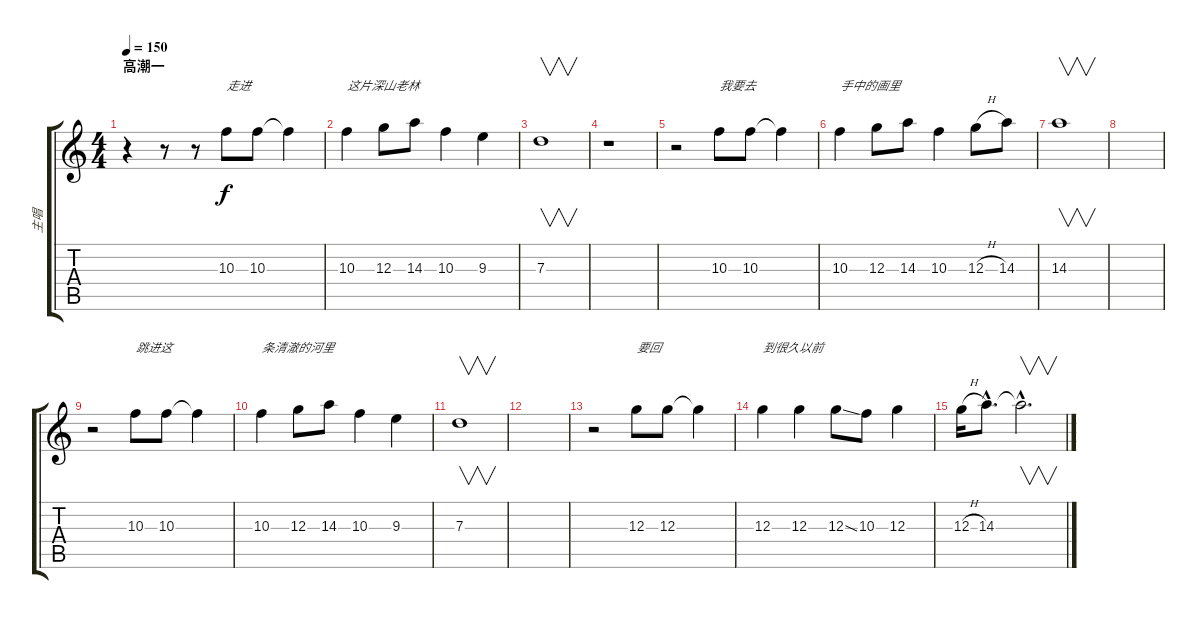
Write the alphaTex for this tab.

\track ("主唱" "主唱") {instrument distortionguitar}
\staff {score tabs}
\tuning (E4 B3 G3 D3 A2 E2) {hide}
\ts (4 4)
\section ("" "高潮一")
\tempo 150
\clef g2
\ks c
r.4{dy f} r.8 r.8 10.3.8{txt "走进"} 10.3.8 10.3{t}.4 |
10.3.4{txt "这片深山老林"} 12.3.8 14.3.8 10.3.4 9.3.4 |
7.3.1{v} |
r.1 |
r.2 10.3.8{txt "我要去"} 10.3.8 10.3{t}.4 |
10.3.4{txt "手中的画里"} 12.3.8 14.3.8 10.3.4 12.3{h}.8 14.3.8 |
14.3.1{v} |
|
r.2 10.3.8{txt "跳进这"} 10.3.8 10.3{t}.4 |
10.3.4{txt "条清澈的河里"} 12.3.8 14.3.8 10.3.4 9.3.4 |
7.3.1{v} |
|
r.2 12.3.8{txt "要回"} 12.3.8 12.3{t}.4 |
12.3.4{txt "到很久以前"} 12.3.4 12.3{ss}.8 10.3.8 12.3.4 |
12.3{h}.16 14.3{hac}.8{d} 14.3{hac t}.2{v d}
